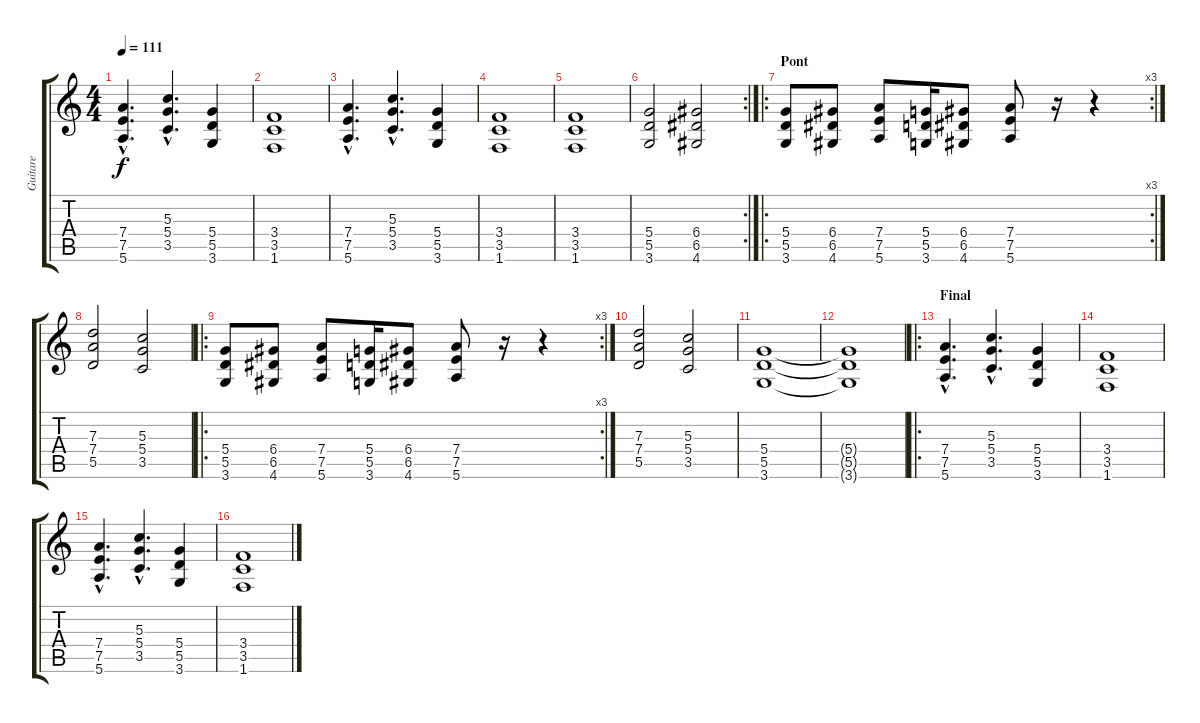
\track ("Guitare " "Guitare ") {instrument distortionguitar}
\staff {score tabs}
\tuning (E4 B3 G3 D3 A2 E2) {hide}
\ts (4 4)
\tempo 111
\clef g2
\ks c
(7.4{hac} 7.5{hac} 5.6{hac}).4{d dy f} (5.3{hac} 5.4{hac} 3.5{hac}).4{d} (5.4 5.5 3.6).4 |
(3.4 3.5 1.6).1 |
(7.4{hac} 7.5{hac} 5.6{hac}).4{d volume 16} (5.3{hac} 5.4{hac} 3.5{hac}).4{d} (5.4 5.5 3.6).4 |
(3.4 3.5 1.6).1 |
(3.4 3.5 1.6).1 |
\rc 2
(5.4 5.5 3.6).2 (6.4 6.5 4.6).2 |
\ro
\rc 3
\section ("" "Pont")
(5.4 5.5 3.6).8{volume 13} (6.4 6.5 4.6).8 (7.4 7.5 5.6).8 (5.4 5.5 3.6).16 (6.4 6.5 4.6).8 (7.4 7.5 5.6).8 r.16 r.4 |
(7.3 7.4 5.5).2 (5.3 5.4 3.5).2 |
\ro
\rc 3
(5.4 5.5 3.6).8 (6.4 6.5 4.6).8 (7.4 7.5 5.6).8 (5.4 5.5 3.6).16 (6.4 6.5 4.6).8 (7.4 7.5 5.6).8 r.16 r.4 |
(7.3 7.4 5.5).2 (5.3 5.4 3.5).2 |
(5.4 5.5 3.6).1 |
(5.4{t} 5.5{t} 3.6{t}).1 |
\ro
\section ("" "Final")
(7.4{hac} 7.5{hac} 5.6{hac}).4{d volume 14} (5.3{hac} 5.4{hac} 3.5{hac}).4{d} (5.4 5.5 3.6).4 |
(3.4 3.5 1.6).1 |
(7.4{hac} 7.5{hac} 5.6{hac}).4{d} (5.3{hac} 5.4{hac} 3.5{hac}).4{d} (5.4 5.5 3.6).4 |
(3.4 3.5 1.6).1
